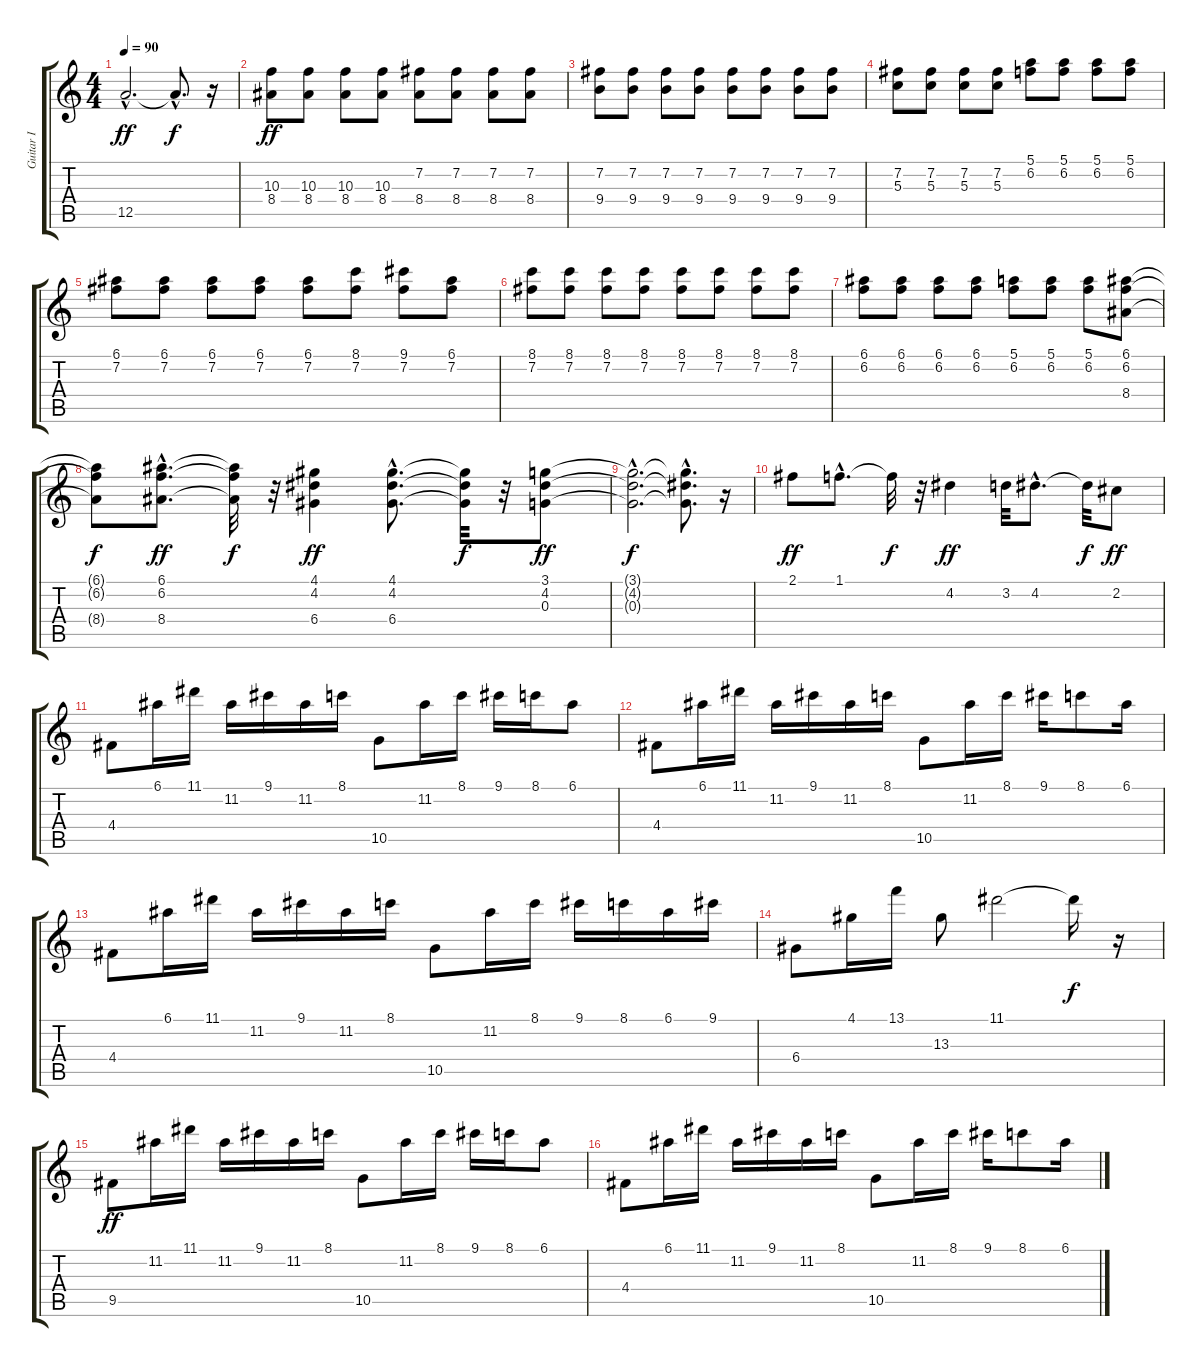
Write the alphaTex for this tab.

\track ("Guitar I" "Guitar I") {instrument electricguitarmuted}
\staff {score tabs}
\tuning (E4 B3 G3 D3 A2 E2) {hide}
\ts (4 4)
\tempo 90
\clef g2
\ks c
12.5{hac}.2{d dy ff instrument overdrivenguitar} 12.5{hac t}.8{d dy f} r.16 |
(10.3 8.4).8{dy ff} (10.3 8.4).8 (10.3 8.4).8 (10.3 8.4).8 (7.2 8.4).8 (7.2 8.4).8 (7.2 8.4).8 (7.2 8.4).8 |
(7.2 9.4).8 (7.2 9.4).8 (7.2 9.4).8 (7.2 9.4).8 (7.2 9.4).8 (7.2 9.4).8 (7.2 9.4).8 (7.2 9.4).8 |
(7.2 5.3).8 (7.2 5.3).8 (7.2 5.3).8 (7.2 5.3).8 (5.1 6.2).8 (5.1 6.2).8 (5.1 6.2).8 (5.1 6.2).8 |
(6.1 7.2).8 (6.1 7.2).8 (6.1 7.2).8 (6.1 7.2).8 (6.1 7.2).8 (8.1 7.2).8 (9.1 7.2).8 (6.1 7.2).8 |
(8.1 7.2).8 (8.1 7.2).8 (8.1 7.2).8 (8.1 7.2).8 (8.1 7.2).8 (8.1 7.2).8 (8.1 7.2).8 (8.1 7.2).8 |
(6.1 6.2).8 (6.1 6.2).8 (6.1 6.2).8 (6.1 6.2).8 (5.1 6.2).8 (5.1 6.2).8 (5.1 6.2).8 (6.1 6.2 8.4).8 |
(6.1{t} 6.2{t} 8.4{t}).8{dy f} (6.1{hac} 6.2{hac} 8.4{hac}).8{d dy ff} (6.1{t} 6.2{t} 8.4{t}).32{dy f} r.32 (4.1 4.2 6.4).4{dy ff} (4.1{hac} 4.2{hac} 6.4{hac}).8{d} (4.1{t} 4.2{t} 6.4{t}).32{dy f} r.32 (3.1 4.2 0.3).8{dy ff} |
(3.1{hac t} 4.2{hac t} 0.3{hac t}).2{d dy f} (3.1{hac t} 4.2{hac t} 0.3{hac t}).8{d} r.16 |
2.1.8{dy ff} 1.1{hac}.8{d} 1.1{t}.32{dy f} r.32 4.2.4{dy ff} 3.2.32 4.2{hac}.8{d} 4.2{t}.32{dy f} 2.2.8{dy ff} |
4.4.8{instrument acousticguitarnylon} 6.1.16 11.1.16 11.2.16 9.1.16 11.2.16 8.1.16 10.5.8 11.2.16 8.1.16 9.1.16 8.1.16 6.1.8 |
4.4.8 6.1.16 11.1.16 11.2.16 9.1.16 11.2.16 8.1.16 10.5.8 11.2.16 8.1.16 9.1.16 8.1.8 6.1.16 |
4.4.8 6.1.16 11.1.16 11.2.16 9.1.16 11.2.16 8.1.16 10.5.8 11.2.16 8.1.16 9.1.16 8.1.16 6.1.16 9.1.16 |
6.4.8 4.1.16 13.1.16 13.3.8 11.1.2 11.1{t}.16{dy f} r.16 |
9.5.8{dy ff} 11.2.16 11.1.16 11.2.16 9.1.16 11.2.16 8.1.16 10.5.8 11.2.16 8.1.16 9.1.16 8.1.16 6.1.8 |
4.4.8 6.1.16 11.1.16 11.2.16 9.1.16 11.2.16 8.1.16 10.5.8 11.2.16 8.1.16 9.1.16 8.1.8 6.1.16
